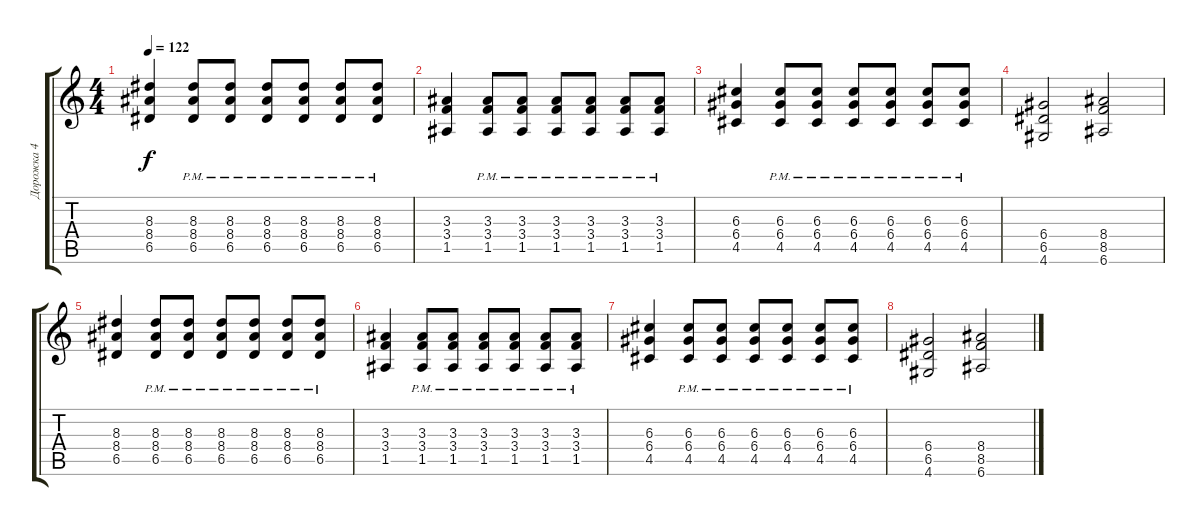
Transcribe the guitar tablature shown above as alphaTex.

\track ("Дорожка 4" "Дорожка 4") {instrument distortionguitar}
\staff {score tabs}
\tuning (E4 B3 G3 D3 A2 E2) {hide}
\ts (4 4)
\tempo 122
\clef g2
\ks c
(8.3 8.4 6.5).4{dy f} (8.3{pm} 8.4{pm} 6.5{pm}).8 (8.3{pm} 8.4{pm} 6.5{pm}).8 (8.3{pm} 8.4{pm} 6.5{pm}).8 (8.3{pm} 8.4{pm} 6.5{pm}).8 (8.3{pm} 8.4{pm} 6.5{pm}).8 (8.3{pm} 8.4{pm} 6.5{pm}).8 |
(3.3 3.4 1.5).4 (3.3{pm} 3.4{pm} 1.5{pm}).8 (3.3{pm} 3.4{pm} 1.5{pm}).8 (3.3{pm} 3.4{pm} 1.5{pm}).8 (3.3{pm} 3.4{pm} 1.5{pm}).8 (3.3{pm} 3.4{pm} 1.5{pm}).8 (3.3{pm} 3.4{pm} 1.5{pm}).8 |
(6.3 6.4 4.5).4 (6.3{pm} 6.4{pm} 4.5{pm}).8 (6.3{pm} 6.4{pm} 4.5{pm}).8 (6.3{pm} 6.4{pm} 4.5{pm}).8 (6.3{pm} 6.4{pm} 4.5{pm}).8 (6.3{pm} 6.4{pm} 4.5{pm}).8 (6.3{pm} 6.4{pm} 4.5{pm}).8 |
(6.4 6.5 4.6).2 (8.4 8.5 6.6).2 |
(8.3 8.4 6.5).4 (8.3{pm} 8.4{pm} 6.5{pm}).8 (8.3{pm} 8.4{pm} 6.5{pm}).8 (8.3{pm} 8.4{pm} 6.5{pm}).8 (8.3{pm} 8.4{pm} 6.5{pm}).8 (8.3{pm} 8.4{pm} 6.5{pm}).8 (8.3{pm} 8.4{pm} 6.5{pm}).8 |
(3.3 3.4 1.5).4 (3.3{pm} 3.4{pm} 1.5{pm}).8 (3.3{pm} 3.4{pm} 1.5{pm}).8 (3.3{pm} 3.4{pm} 1.5{pm}).8 (3.3{pm} 3.4{pm} 1.5{pm}).8 (3.3{pm} 3.4{pm} 1.5{pm}).8 (3.3{pm} 3.4{pm} 1.5{pm}).8 |
(6.3 6.4 4.5).4 (6.3{pm} 6.4{pm} 4.5{pm}).8 (6.3{pm} 6.4{pm} 4.5{pm}).8 (6.3{pm} 6.4{pm} 4.5{pm}).8 (6.3{pm} 6.4{pm} 4.5{pm}).8 (6.3{pm} 6.4{pm} 4.5{pm}).8 (6.3{pm} 6.4{pm} 4.5{pm}).8 |
(6.4 6.5 4.6).2 (8.4 8.5 6.6).2
